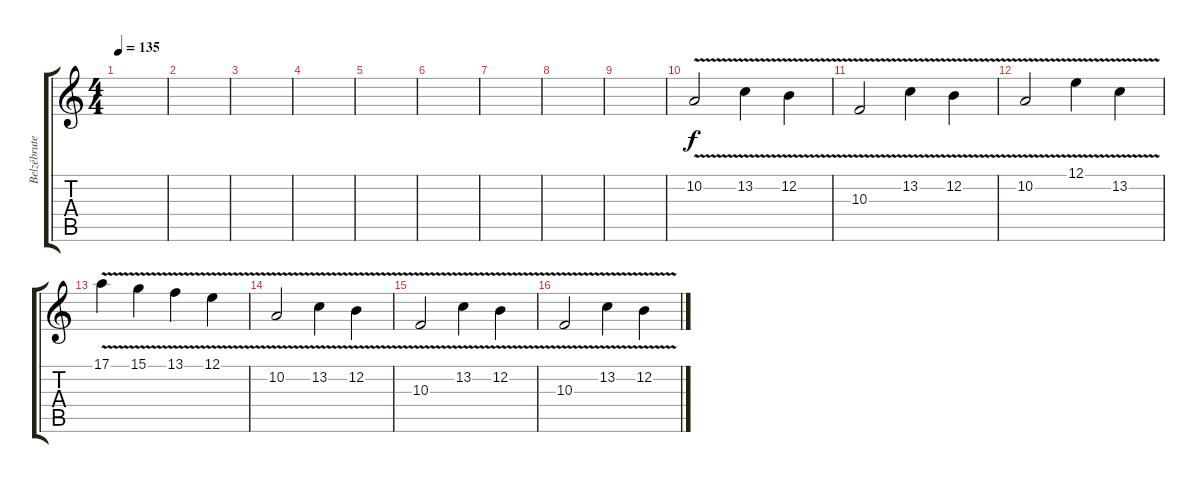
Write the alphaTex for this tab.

\track ("Belzébrute" "Belzébrute") {instrument violin}
\staff {score tabs}
\tuning (E4 B3 G3 D3 A2 E2) {hide}
\ts (4 4)
\tempo 135
\clef g2
\ks c
|
|
|
|
|
|
|
|
|
10.2{v}.2 13.2{v}.4 12.2{v}.4 |
10.3{v}.2 13.2{v}.4 12.2{v}.4 |
10.2{v}.2 12.1{v}.4 13.2{v}.4 |
17.1{v}.4 15.1{v}.4 13.1{v}.4 12.1{v}.4 |
10.2{v}.2 13.2{v}.4 12.2{v}.4 |
10.3{v}.2 13.2{v}.4 12.2{v}.4 |
10.3{v}.2 13.2{v}.4 12.2{v}.4
